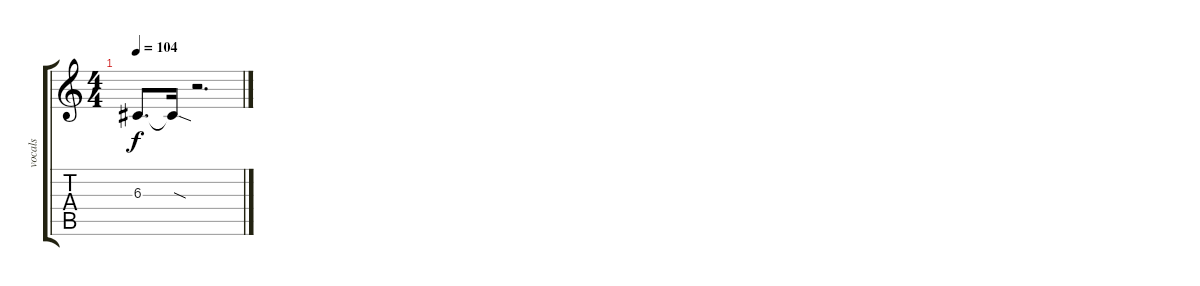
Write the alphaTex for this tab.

\track ("vocals" "vocals") {instrument lead1square}
\staff {score tabs}
\tuning (E4 B3 G3 D3 A2 E2) {hide}
\ts (4 4)
\tempo 104
\clef g2
\ks c
6.3.8{d dy f} 6.3{sod t}.16 r.2{d}
